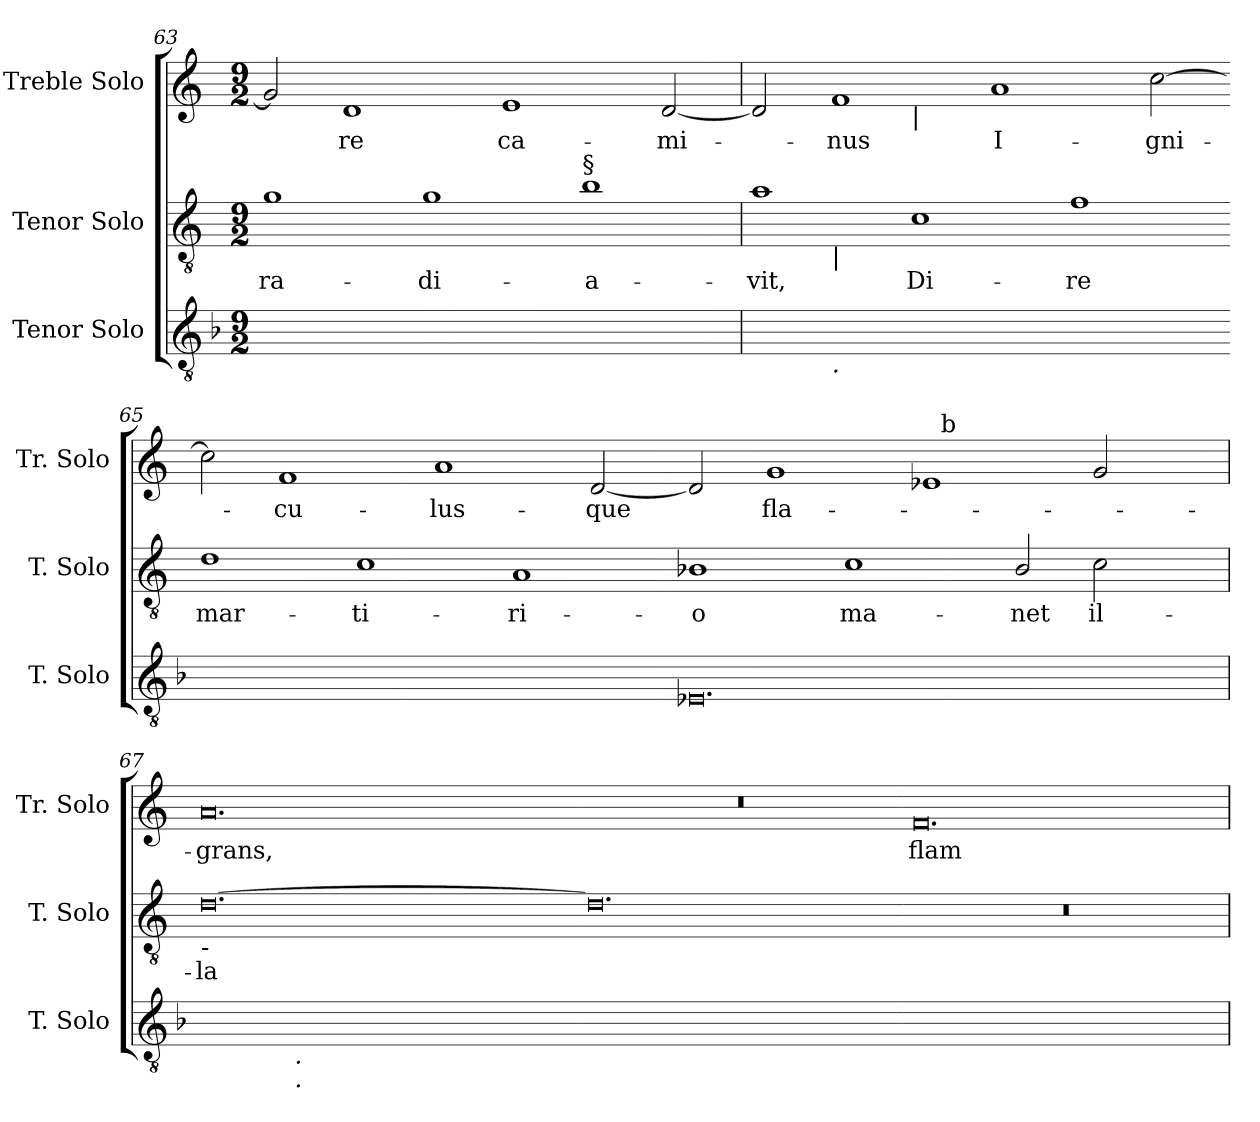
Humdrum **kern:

**kern	**kern	**text	**kern	**text
*part3	*part2	*part2	*part1	*part1
*staff3	*staff2	*staff2	*staff1	*staff1
*I"Tenor Solo	*I"Tenor Solo	*	*I"Treble Solo	*
*I'T. Solo	*I'T. Solo	*	*I'Tr. Solo	*
*clefGv2	*clefGv2	*	*clefG2	*
*ITrd7c12	*ITrd7c12	*	*	*
*k[b-]	*k[]	*	*k[]	*
*F:	*C:	*	*C:	*
*M9/2	*M9/2	*	*M9/2	*
=63	=63	=63	=63	=63
!	!	!LO:LY:b:color=#000000	!	!
0.GGiyy]	1Gi	ra-	2gi/]	.
!	!	!	!	!LO:LY:b:color=#000000
.	.	.	1di	-re
!	!	!LO:LY:b:color=#000000	!	!
.	1Gi	-di-	.	.
!	!	!	!	!LO:LY:b:color=#000000
.	.	.	1ei	ca-
!	!LO:TX:a:t=§	!	!	!
!	!	!LO:LY:b:color=#000000	!	!
.	1Bi	-a-	.	.
!	!	!	!	!LO:LY:b:color=#000000
.	.	.	[<2di/	-mi-
=64	=64	=64	=64	=64
!	!	!LO:LY:b:color=#000000	!	!
*^	*^	*	*^	*
[<0.FFiyy	2ryy	1Ai	2ryy	-vit,	2di/]	1ryy	.
!	!	!	!LO:TX:b:i:t=|	!	!	!	!
!	!LO:TX:b:i:t=.	!	!	!	!	!	!
!	!	!	!	!	!	!	!LO:LY:b:color=#000000
.	1ryy	.	1ryy	.	1fi	.	-nus
!	!	!	!	!	!	!LO:TX:b:i:t=|	!
!	!	!	!	!LO:LY:b:color=#000000	!	!	!
.	.	1Ci	.	Di-	.	0ryy	.
!	!	!	!	!	!	!	!LO:LY:b:color=#000000
.	1.ryy	.	1.ryy	.	1ai	.	I-
!	!	!	!	!LO:LY:b:color=#000000	!	!	!
.	.	1Fi	.	-re	.	.	.
!	!	!	!	!	!	!	!LO:LY:b:color=#000000
.	.	.	.	.	[>2cci\	.	-gni-
*v	*v	*	*	*	*v	*v	*
*	*v	*v	*	*	*
=65-	=65-	=65-	=65-	=65-
*^	*^	*	*^	*
!	!	!	!	!LO:LY:b:color=#000000	!	!	!
*v	*v	*	*	*	*v	*v	*
*	*v	*v	*	*	*
0.FFiyy]	1Di	mar-	2cci\]	.
!	!	!	!	!LO:LY:b:color=#000000
.	.	.	1fi	-cu-
!	!	!LO:LY:b:color=#000000	!	!
.	1Ci	-ti-	.	.
!	!	!	!	!LO:LY:b:color=#000000
.	.	.	1ai	-lus-
!	!	!LO:LY:b:color=#000000	!	!
.	1AAi	-ri-	.	.
!	!	!	!	!LO:LY:b:color=#000000
.	.	.	[<2di/	-que
=66-	=66-	=66-	=66-	=66-
!	!	!LO:LY:b:color=#000000	!	!
*	*	*	*^	*
0.EE-i	1BB-i	-o	2di/]	1ryy	.
!	!	!	!	!	!LO:LY:b:color=#000000
.	.	.	1gi	.	fla-
!	!	!LO:LY:b:color=#000000	!	!	!
.	1Ci	ma-	.	2ryy	.
.	.	.	1e-i	32ryy	.
.	.	.	.	256ryy	.
!	!	!	!	!LO:TX:a:t=b	!
.	.	.	.	1ryy	.
!	!	!LO:LY:b:color=#000000	!	!	!
.	2BB-i/	-net	.	.	.
!	!	!LO:LY:b:color=#000000	!	!	!
.	2Ci\	il-	2gi/	.	.
.	.	.	.	4ryy	.
.	.	.	.	8ryy	.
.	.	.	.	16ryy	.
.	.	.	.	64..ryy	.
*	*	*	*v	*v	*
!!LO:LB:g=z
=67	=67	=67	=67	=67
*	*	*	*^	*
!	!	!LO:LY:b:color=#000000	!	!	!
*	*	*	*v	*v	*
*	*	*	*^	*
!	!	!	!LO:TX:b:i:t=-	!	!
!	!LO:TX:b:i:t=-	!	!	!	!
!	!	!	!	!	!LO:LY:b:color=#000000
*^	*	*	*v	*v	*
[<0.DDiyy	2ryy	[>0.Di	-la	0.ai	-grans,
.	8ryy	.	.	.	.
.	1024ryy	.	.	.	.
!	!LO:TX:b:i:t=.	!	!	!	!
!	!LO:TX:b:i:t=.	!	!	!	!
.	1ryy	.	.	.	.
.	1ryy	.	.	.	.
.	4ryy	.	.	.	.
.	16ryy	.	.	.	.
.	32ryy	.	.	.	.
.	64ryy	.	.	.	.
.	128...ryy	.	.	.	.
=68-	=68-	=68-	=68-	=68-	=68-
!	!	!	!	!LO:N:vis=1	!
*v	*v	*	*	*	*
0.DDiyy_<	0.Di]	.	2%9r	.
1.ryy	1.ryy	.	.	.
=69-	=69-	=69-	=69-	=69-
!	!LO:N:vis=1	!	!	!
!	!	!	!	!LO:LY:b:color=#000000
0.DDiyy]	2%9r	.	0.fi	flam-
1.ryy	.	.	1.ryy	.
=	=	=	=	=
*-	*-	*-	*-	*-
